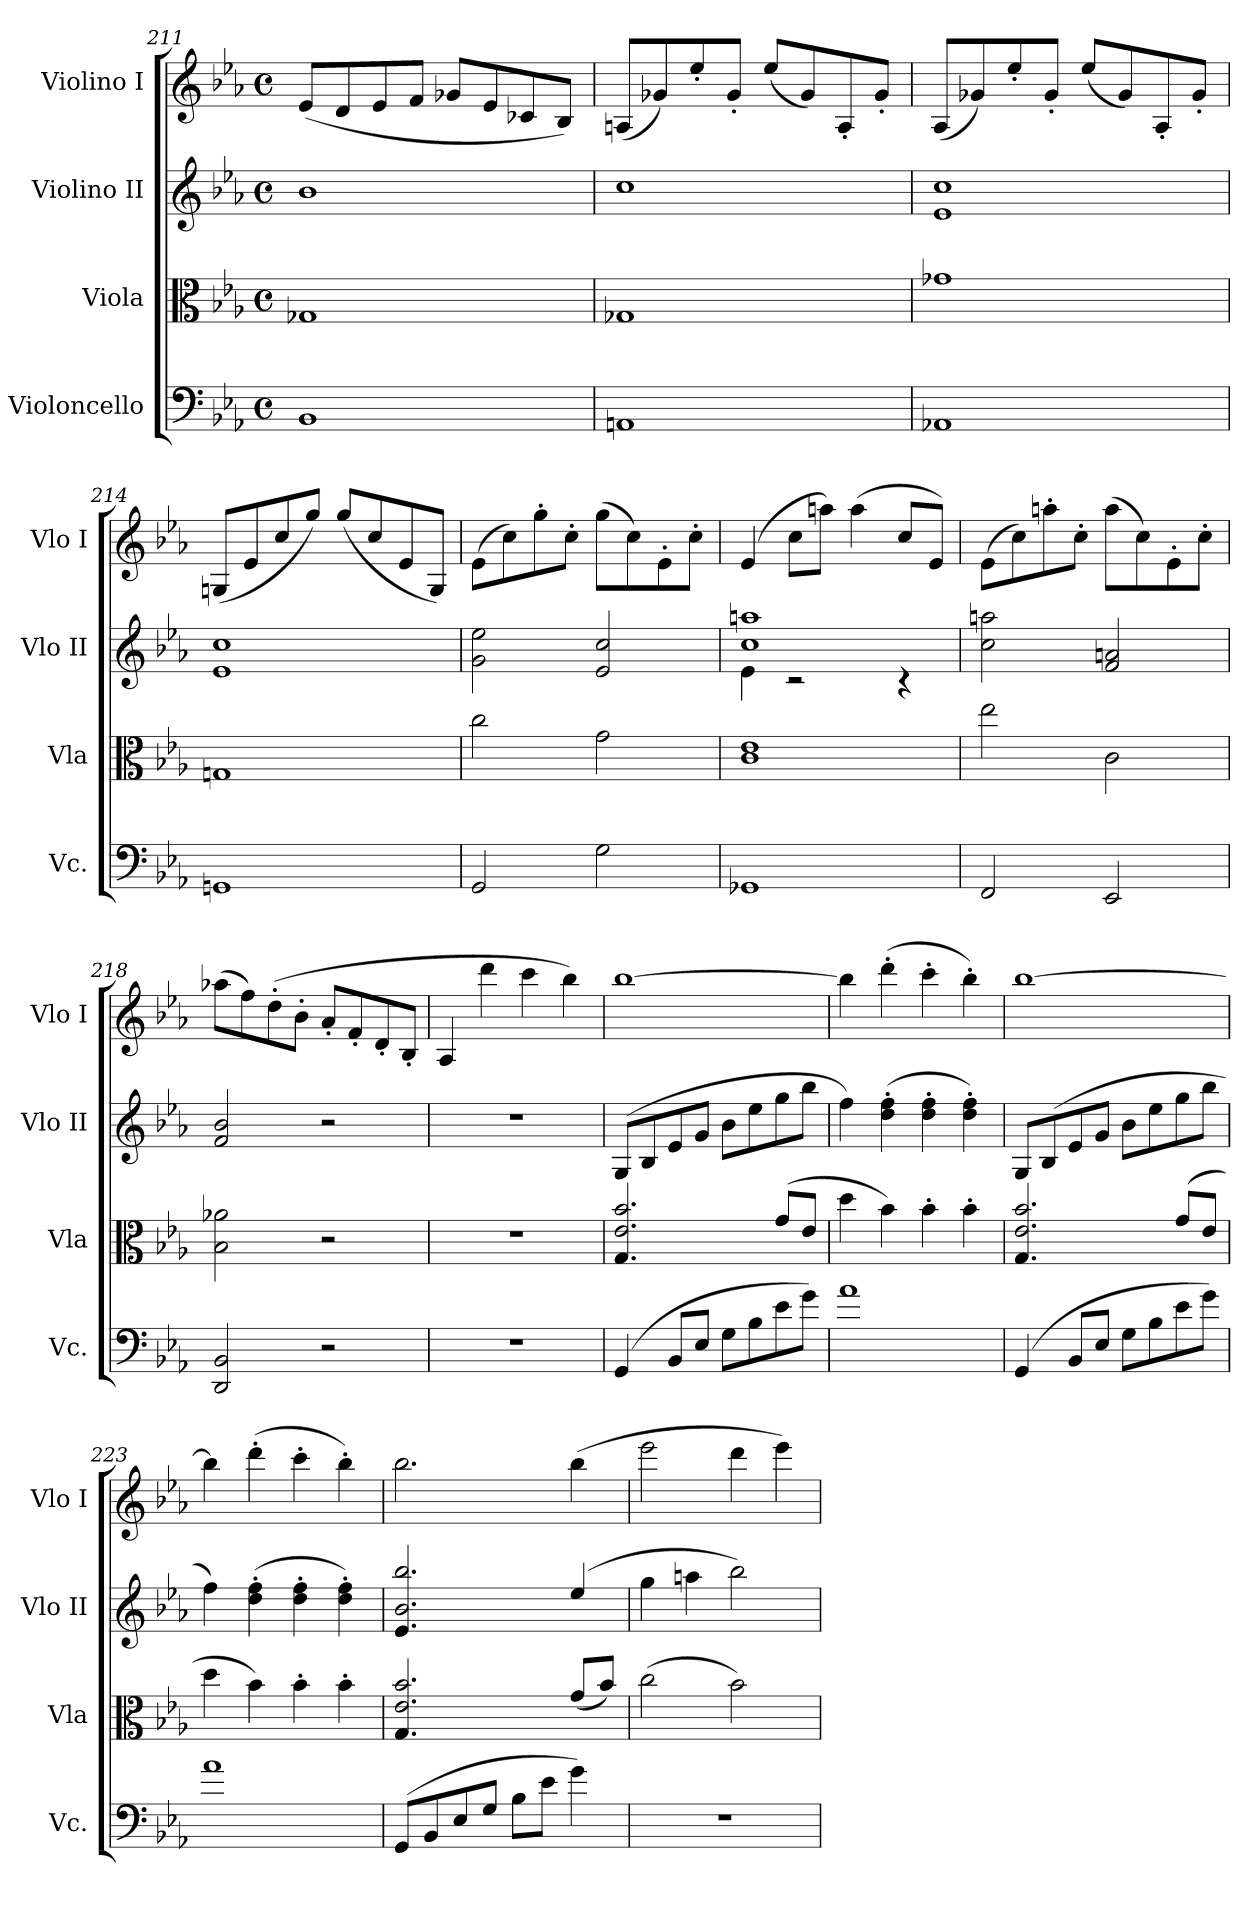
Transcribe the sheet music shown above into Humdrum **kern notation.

**kern	**kern	**kern	**kern
*part4	*part3	*part2	*part1
*staff4	*staff3	*staff2	*staff1
*I"Violoncello	*I"Viola	*I"Violino II	*I"Violino I
*I'Vc.	*I'Vla	*I'Vlo II	*I'Vlo I
*clefF4	*clefC3	*clefG2	*clefG2
*k[b-e-a-]	*k[b-e-a-]	*k[b-e-a-]	*k[b-e-a-]
*M4/4	*M4/4	*M4/4	*M4/4
*met(c)	*met(c)	*met(c)	*met(c)
=211	=211	=211	=211
1BB-	1G-X	1b-	(8e-/L
.	.	.	8d/
.	.	.	8e-/
.	.	.	8f/J
.	.	.	8g-X/L
.	.	.	8e-/
.	.	.	8c-X/
.	.	.	8B-/J)
=212	=212	=212	=212
1AAn	1G-X	1cc	(8An/L
.	.	.	8g-X/)
.	.	.	8ee-'/
.	.	.	8g-'/J
.	.	.	(8ee-/L
.	.	.	8g-/)
.	.	.	8A'/
.	.	.	8g-'/J
!!LO:LB:g=z
=213	=213	=213	=213
1AA-X	1g-X	1e- 1cc	(8A-/L
.	.	.	8g-X/)
.	.	.	8ee-'/
.	.	.	8g-'/J
.	.	.	(8ee-/L
.	.	.	8g-/)
.	.	.	8A-'/
.	.	.	8g-'/J
=214	=214	=214	=214
1GGn	1Gn	1e- 1cc	(8Gn/L
.	.	.	8e-/
.	.	.	8cc/
.	.	.	8gg/J)
.	.	.	(8gg/L
.	.	.	8cc/
.	.	.	8e-/
.	.	.	8G/J)
=215	=215	=215	=215
2GG/	2cc\	2g\ 2ee-\	(>8e-\L
.	.	.	8cc\)
.	.	.	8gg'\
.	.	.	8cc'\J
2G\	2g\	2e-/ 2cc/	(>8gg\L
.	.	.	8cc\)
.	.	.	8e-'\
.	.	.	8cc'\J
=216	=216	=216	=216
*	*	*^	*
1GG-X	1c 1e-	1cc 1aan	4e-\	(>4e-/
.	.	.	2r	8cc\L
.	.	.	.	8aan\J)
.	.	.	.	(>4aa\
.	.	.	4r	8cc/L
.	.	.	.	8e-/J)
*	*	*v	*v	*
=217	=217	=217	=217
2FF/	2ee-\	2cc\ 2aan\	(>8e-\L
.	.	.	8cc\)
.	.	.	8aan'\
.	.	.	8cc'\J
2EE-/	2c\	2f/ 2an/	(>8aa\L
.	.	.	8cc\)
.	.	.	8e-'\
.	.	.	8cc'\J
=218	=218	=218	=218
2DD/ 2BB-/	2B-\ 2a-X\	2f/ 2b-/	(>8aa-X\L
.	.	.	8ff\)
.	.	.	(>8dd'\
.	.	.	8b-'\J
2r	2r	2r	8a-'/L
.	.	.	8f'/
.	.	.	8d'/
.	.	.	8B-'/J
=219	=219	=219	=219
1r	1r	1r	4A-/
.	.	.	4ddd\
.	.	.	4ccc\
.	.	.	4bb-\)
=220	=220	=220	=220
!	!LO:N:n=1:head=solid	!	!
(>4GG/	2.G/ 2.e-/ 2.b-/	(>8G/L	[1bb-
.	.	8B-/	.
8BB-/L	.	8e-/	.
8E-/J	.	8g/J	.
8G\L	.	8b-\L	.
8B-\	.	8ee-\	.
8e-\	(>8g/L	8gg\	.
8g\J)	8e-/J	8bb-\J	.
!!LO:PB:g=z
=221	=221	=221	=221
1a-	4dd\	4ff\)	4bb-\]
.	4b-\)	(>4dd\' 4ff\'	(>4ddd'\
.	4b-'\	4dd\' 4ff\'	4ccc'\
.	4b-'\	4dd\' 4ff\')	4bb-'\)
=222	=222	=222	=222
!	!LO:N:n=1:head=solid	!	!
(>4GG/	2.G/ 2.e-/ 2.b-/	8G/L	[1bb-
.	.	(>8B-/	.
8BB-/L	.	8e-/	.
8E-/J	.	8g/J	.
8G\L	.	8b-\L	.
8B-\	.	8ee-\	.
8e-\	(>8g/L	8gg\	.
8g\J)	8e-/J	8bb-\J	.
=223	=223	=223	=223
1a-	4dd\	4ff\)	4bb-\]
.	4b-\)	(>4dd\' 4ff\'	(>4ddd'\
.	4b-'\	4dd\' 4ff\'	4ccc'\
.	4b-'\	4dd\' 4ff\')	4bb-'\)
=224	=224	=224	=224
!	!LO:N:n=1:head=solid	!LO:N:n=1:head=solid	!
(>8GG/L	2.G/ 2.e-/ 2.b-/	2.e-/ 2.b-/ 2.bb-/	2.bb-\
8BB-/	.	.	.
8E-/	.	.	.
8G/J	.	.	.
8B-\L	.	.	.
8e-\J	.	.	.
4g\)	(>8g/L	(>4ee-/	(>4bb-\
.	8b-/J)	.	.
=225	=225	=225	=225
1r	(>2cc\	4gg\	2eee-\
.	.	4aan\	.
.	2b-\)	2bb-\)	4ddd\
.	.	.	4eee-\)
=	=	=	=
*-	*-	*-	*-
